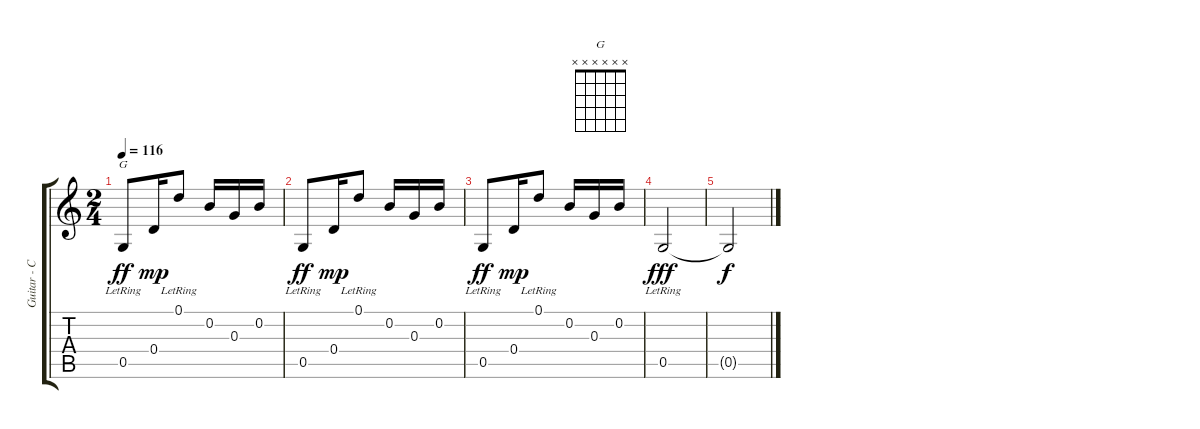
\track ("Guitar - CGDGBD" "Guitar - C") {instrument acousticguitarnylon}
\staff {score tabs}
\tuning (D4 B3 G3 D3 G2 C2) {hide}
\chord ("G" x x x x x x) {firstfret 0}
\ts (2 4)
\tempo 116
\clef g2
\ks c
0.5{lr}.8{ch "G" dy ff} 0.4.16{dy mp} 0.1{lr}.8 0.2.16 0.3.16 0.2.16 |
0.5{lr}.8{dy ff} 0.4.16{dy mp} 0.1{lr}.8 0.2.16 0.3.16 0.2.16 |
0.5{lr}.8{dy ff} 0.4.16{dy mp} 0.1{lr}.8 0.2.16 0.3.16 0.2.16 |
0.5{lr}.2{dy fff} |
0.5{t}.2{dy f}
